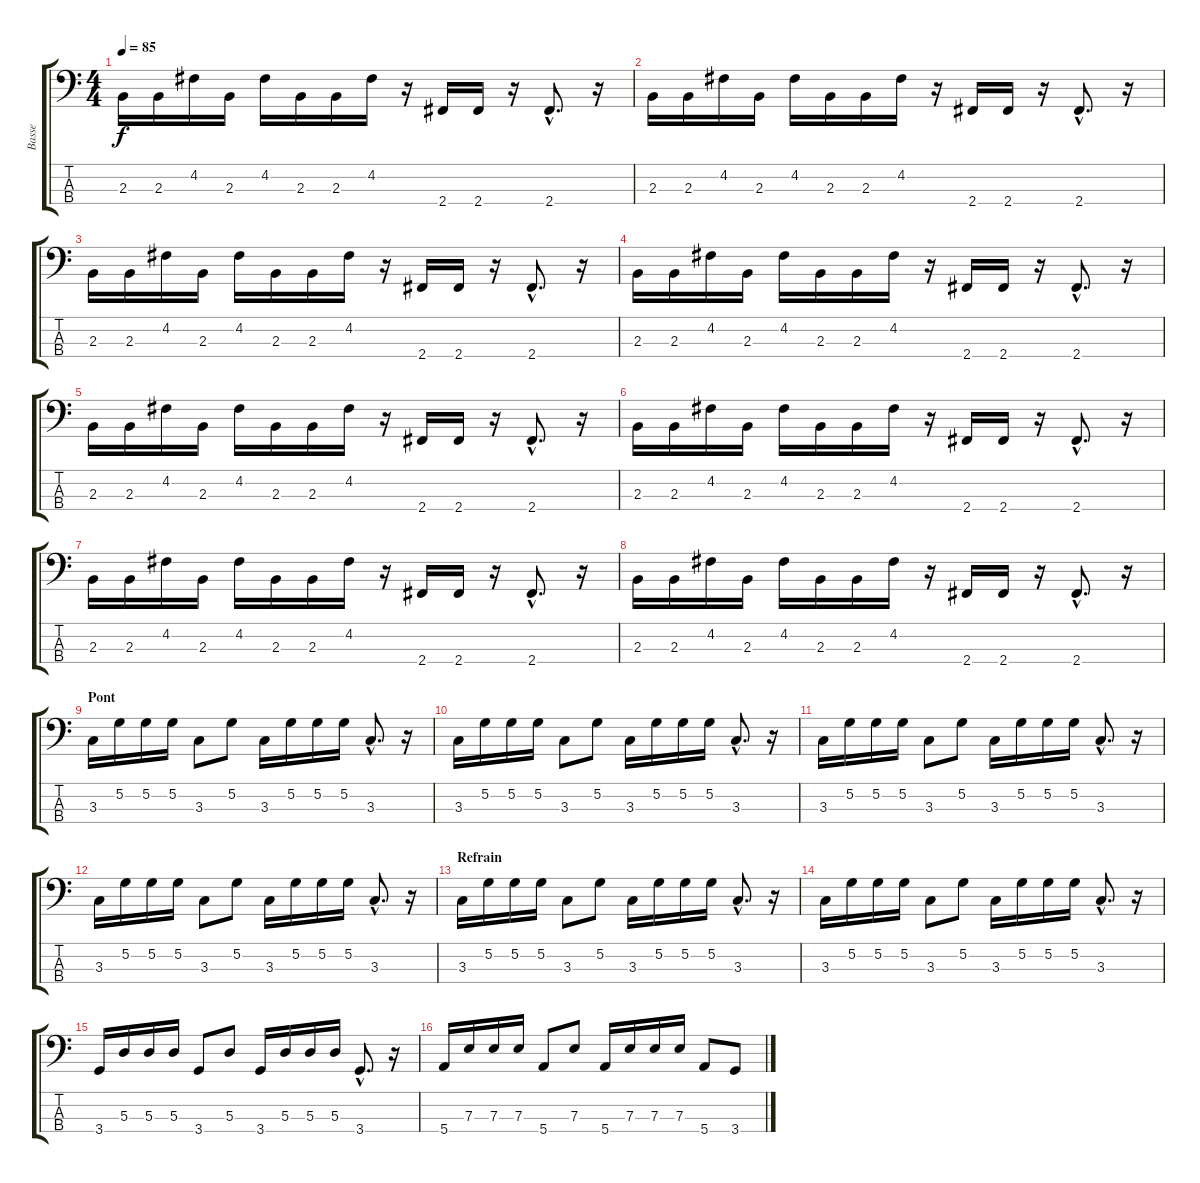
\track ("Basse" "Basse") {instrument electricbassfinger}
\staff {score tabs}
\tuning (G2 D2 A1 E1) {hide}
\ts (4 4)
\tempo 85
\clef f4
\ks c
2.3.16{dy f} 2.3.16 4.2.16 2.3.16 4.2.16 2.3.16 2.3.16 4.2.16 r.16 2.4.16 2.4.16 r.16 2.4{hac}.8{d} r.16 |
2.3.16 2.3.16 4.2.16 2.3.16 4.2.16 2.3.16 2.3.16 4.2.16 r.16 2.4.16 2.4.16 r.16 2.4{hac}.8{d} r.16 |
2.3.16 2.3.16 4.2.16 2.3.16 4.2.16 2.3.16 2.3.16 4.2.16 r.16 2.4.16 2.4.16 r.16 2.4{hac}.8{d} r.16 |
2.3.16 2.3.16 4.2.16 2.3.16 4.2.16 2.3.16 2.3.16 4.2.16 r.16 2.4.16 2.4.16 r.16 2.4{hac}.8{d} r.16 |
2.3.16 2.3.16 4.2.16 2.3.16 4.2.16 2.3.16 2.3.16 4.2.16 r.16 2.4.16 2.4.16 r.16 2.4{hac}.8{d} r.16 |
2.3.16 2.3.16 4.2.16 2.3.16 4.2.16 2.3.16 2.3.16 4.2.16 r.16 2.4.16 2.4.16 r.16 2.4{hac}.8{d} r.16 |
2.3.16 2.3.16 4.2.16 2.3.16 4.2.16 2.3.16 2.3.16 4.2.16 r.16 2.4.16 2.4.16 r.16 2.4{hac}.8{d} r.16 |
2.3.16 2.3.16 4.2.16 2.3.16 4.2.16 2.3.16 2.3.16 4.2.16 r.16 2.4.16 2.4.16 r.16 2.4{hac}.8{d} r.16 |
\section ("" "Pont")
3.3.16 5.2.16 5.2.16 5.2.16 3.3.8 5.2.8 3.3.16 5.2.16 5.2.16 5.2.16 3.3{hac}.8{d} r.16 |
3.3.16 5.2.16 5.2.16 5.2.16 3.3.8 5.2.8 3.3.16 5.2.16 5.2.16 5.2.16 3.3{hac}.8{d} r.16 |
3.3.16 5.2.16 5.2.16 5.2.16 3.3.8 5.2.8 3.3.16 5.2.16 5.2.16 5.2.16 3.3{hac}.8{d} r.16 |
3.3.16 5.2.16 5.2.16 5.2.16 3.3.8 5.2.8 3.3.16 5.2.16 5.2.16 5.2.16 3.3{hac}.8{d} r.16 |
\section ("" "Refrain")
3.3.16 5.2.16 5.2.16 5.2.16 3.3.8 5.2.8 3.3.16 5.2.16 5.2.16 5.2.16 3.3{hac}.8{d} r.16 |
3.3.16 5.2.16 5.2.16 5.2.16 3.3.8 5.2.8 3.3.16 5.2.16 5.2.16 5.2.16 3.3{hac}.8{d} r.16 |
3.4.16 5.3.16 5.3.16 5.3.16 3.4.8 5.3.8 3.4.16 5.3.16 5.3.16 5.3.16 3.4{hac}.8{d} r.16 |
5.4.16 7.3.16 7.3.16 7.3.16 5.4.8 7.3.8 5.4.16 7.3.16 7.3.16 7.3.16 5.4.8 3.4.8
